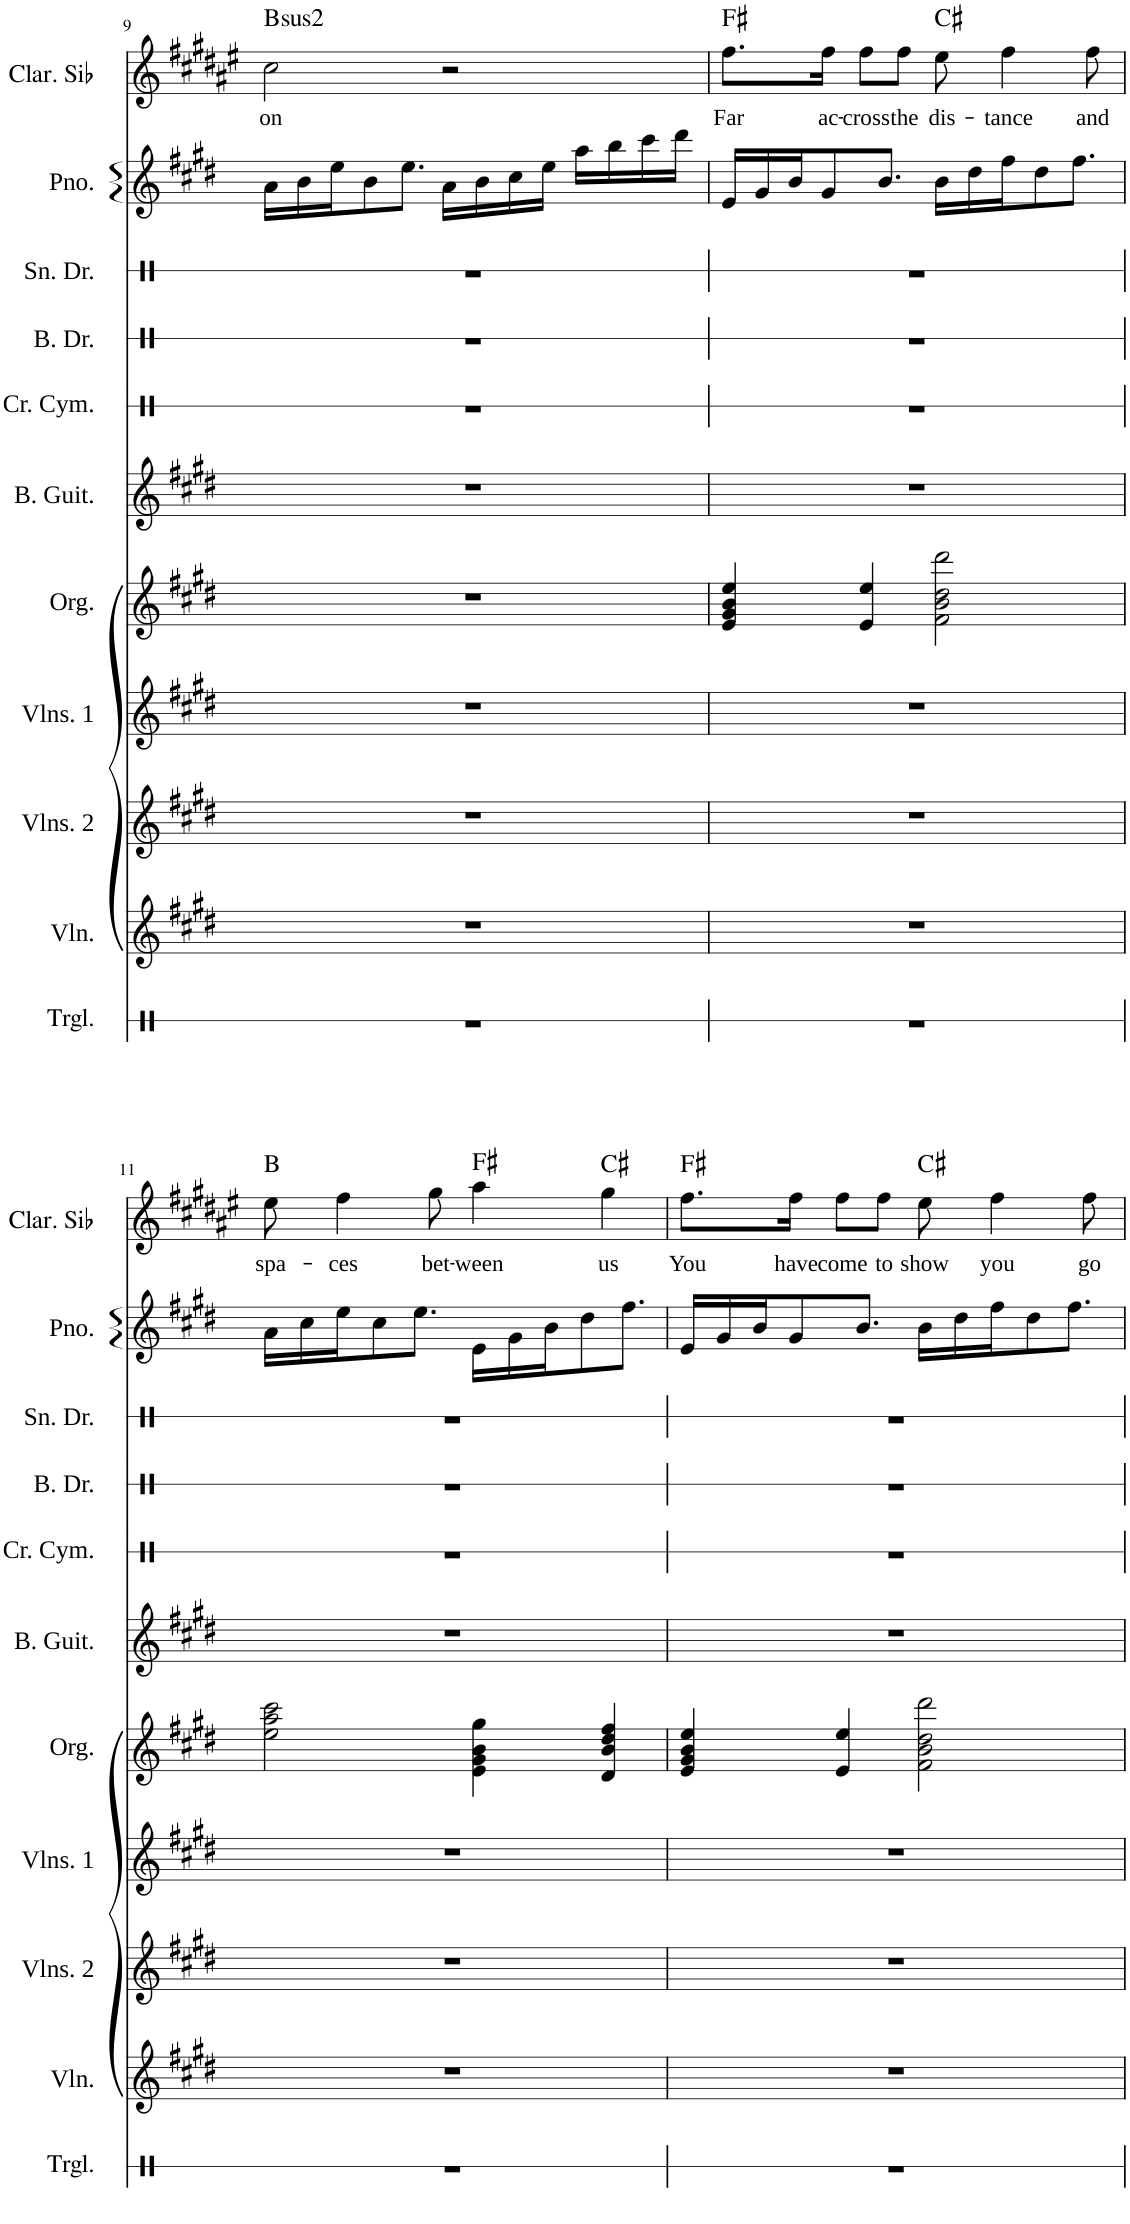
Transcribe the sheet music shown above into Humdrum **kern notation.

**kern	**kern	**kern	**kern	**kern	**kern	**kern	**kern	**kern	**kern	**kern	**text	**harte
*part11	*part10	*part9	*part8	*part7	*part6	*part5	*part4	*part3	*part2	*part1	*part1	*part1
*staff11	*staff10	*staff9	*staff8	*staff7	*staff6	*staff5	*staff4	*staff3	*staff2	*staff1	*staff1	*
*I"Triangle	*I"Violin	*I"Violins 2	*I"Violins 1	*I"Organ	*I"Bass Guitar	*I"Crash Cymbal	*I"Bass Drum	*I"Snare Drum	*I"Piano	*I"Clarinette en Sib	*	*
*I'Trgl.	*I'Vln.	*I'Vlns. 2	*I'Vlns. 1	*I'Org.	*I'B. Guit.	*I'Cr. Cym.	*I'B. Dr.	*I'Sn. Dr.	*I'Pno.	*I'Clar. Sib	*	*
!!LO:PB:g=z
*clefX	*clefG2	*clefG2	*clefG2	*clefG2	*clefG2	*clefX	*clefX	*clefX	*clefG2	*clefG2	*	*
*	*	*	*	*	*	*	*	*	*	*Trd1c2	*	*
*k[f#c#g#d#]	*k[f#c#g#d#]	*k[f#c#g#d#]	*k[f#c#g#d#]	*k[f#c#g#d#]	*k[f#c#g#d#]	*k[f#c#g#d#]	*k[f#c#g#d#]	*k[f#c#g#d#]	*k[f#c#g#d#]	*k[f#c#g#d#a#e#]	*	*
*M4/4	*M4/4	*M4/4	*M4/4	*M4/4	*M4/4	*M4/4	*M4/4	*M4/4	*M4/4	*M4/4	*	*
=9	=9	=9	=9	=9	=9	=9	=9	=9	=9	=9	=9	=9
!	!	!	!	!	!	!	!	!	!	!	!LO:LY:b	!LO:H:kt=2
1r	1r	1r	1r	1r	1r	1r	1r	1r	16a\LL	2cc#\	on	B:(1,2,5)
.	.	.	.	.	.	.	.	.	16b\	.	.	.
.	.	.	.	.	.	.	.	.	16ee\J	.	.	.
.	.	.	.	.	.	.	.	.	8b\	.	.	.
.	.	.	.	.	.	.	.	.	8.ee\J	.	.	.
.	.	.	.	.	.	.	.	.	16a\LL	2r	.	.
.	.	.	.	.	.	.	.	.	16b\	.	.	.
.	.	.	.	.	.	.	.	.	16cc#\	.	.	.
.	.	.	.	.	.	.	.	.	16ee\JJ	.	.	.
.	.	.	.	.	.	.	.	.	16aa\LL	.	.	.
.	.	.	.	.	.	.	.	.	16bb\	.	.	.
.	.	.	.	.	.	.	.	.	16ccc#\	.	.	.
.	.	.	.	.	.	.	.	.	16ddd#\JJ	.	.	.
=10	=10	=10	=10	=10	=10	=10	=10	=10	=10	=10	=10	=10
!	!	!	!	!	!	!	!	!	!	!	!LO:LY:b	!
1r	1r	1r	1r	4e/ 4g#/ 4b/ 4ee/	1r	1r	1r	1r	16e/LL	8.ff#\L	Far	F#:maj
.	.	.	.	.	.	.	.	.	16g#/	.	.	.
.	.	.	.	.	.	.	.	.	16b/J	.	.	.
!	!	!	!	!	!	!	!	!	!	!	!LO:LY:b	!
.	.	.	.	.	.	.	.	.	8g#/	16ff#\Jk	ac-	.
!	!	!	!	!	!	!	!	!	!	!	!LO:LY:b	!
.	.	.	.	4e/ 4ee/	.	.	.	.	.	8ff#\L	-cross	.
.	.	.	.	.	.	.	.	.	8.b/J	.	.	.
!	!	!	!	!	!	!	!	!	!	!	!LO:LY:b	!
.	.	.	.	.	.	.	.	.	.	8ff#\J	the	.
!	!	!	!	!	!	!	!	!	!	!	!LO:LY:b	!
.	.	.	.	2f#\ 2b\ 2dd#\ 2ddd#\	.	.	.	.	16b\LL	8ee#\	dis-	C#:maj
.	.	.	.	.	.	.	.	.	16dd#\	.	.	.
!	!	!	!	!	!	!	!	!	!	!	!LO:LY:b	!
.	.	.	.	.	.	.	.	.	16ff#\J	4ff#\	-tance	.
.	.	.	.	.	.	.	.	.	8dd#\	.	.	.
.	.	.	.	.	.	.	.	.	8.ff#\J	.	.	.
!	!	!	!	!	!	!	!	!	!	!	!LO:LY:b	!
.	.	.	.	.	.	.	.	.	.	8ff#\	and	.
!!LO:LB:g=z
=11	=11	=11	=11	=11	=11	=11	=11	=11	=11	=11	=11	=11
!	!	!	!	!	!	!	!	!	!	!	!LO:LY:b	!
1r	1r	1r	1r	2ee\ 2aa\ 2ccc#\	1r	1r	1r	1r	16a\LL	8ee#\	spa-	B:maj
.	.	.	.	.	.	.	.	.	16cc#\	.	.	.
!	!	!	!	!	!	!	!	!	!	!	!LO:LY:b	!
.	.	.	.	.	.	.	.	.	16ee\J	4ff#\	-ces	.
.	.	.	.	.	.	.	.	.	8cc#\	.	.	.
.	.	.	.	.	.	.	.	.	8.ee\J	.	.	.
!	!	!	!	!	!	!	!	!	!	!	!LO:LY:b	!
.	.	.	.	.	.	.	.	.	.	8gg#\	bet-	.
!	!	!	!	!	!	!	!	!	!	!	!LO:LY:b	!
.	.	.	.	4e\ 4g#\ 4b\ 4gg#\	.	.	.	.	16e\LL	4aa#\	-ween	F#:maj
.	.	.	.	.	.	.	.	.	16g#\	.	.	.
.	.	.	.	.	.	.	.	.	16b\J	.	.	.
.	.	.	.	.	.	.	.	.	8dd#\	.	.	.
!	!	!	!	!	!	!	!	!	!	!	!LO:LY:b	!
.	.	.	.	4d#/ 4b/ 4dd#/ 4ff#/	.	.	.	.	.	4gg#\	us	C#:maj
.	.	.	.	.	.	.	.	.	8.ff#\J	.	.	.
=12	=12	=12	=12	=12	=12	=12	=12	=12	=12	=12	=12	=12
!	!	!	!	!	!	!	!	!	!	!	!LO:LY:b	!
1r	1r	1r	1r	4e/ 4g#/ 4b/ 4ee/	1r	1r	1r	1r	16e/LL	8.ff#\L	You	F#:maj
.	.	.	.	.	.	.	.	.	16g#/	.	.	.
.	.	.	.	.	.	.	.	.	16b/J	.	.	.
!	!	!	!	!	!	!	!	!	!	!	!LO:LY:b	!
.	.	.	.	.	.	.	.	.	8g#/	16ff#\Jk	have	.
!	!	!	!	!	!	!	!	!	!	!	!LO:LY:b	!
.	.	.	.	4e/ 4ee/	.	.	.	.	.	8ff#\L	come	.
.	.	.	.	.	.	.	.	.	8.b/J	.	.	.
!	!	!	!	!	!	!	!	!	!	!	!LO:LY:b	!
.	.	.	.	.	.	.	.	.	.	8ff#\J	to	.
!	!	!	!	!	!	!	!	!	!	!	!LO:LY:b	!
.	.	.	.	2f#\ 2b\ 2dd#\ 2ddd#\	.	.	.	.	16b\LL	8ee#\	show	C#:maj
.	.	.	.	.	.	.	.	.	16dd#\	.	.	.
!	!	!	!	!	!	!	!	!	!	!	!LO:LY:b	!
.	.	.	.	.	.	.	.	.	16ff#\J	4ff#\	you	.
.	.	.	.	.	.	.	.	.	8dd#\	.	.	.
.	.	.	.	.	.	.	.	.	8.ff#\J	.	.	.
!	!	!	!	!	!	!	!	!	!	!	!LO:LY:b	!
.	.	.	.	.	.	.	.	.	.	8ff#\	go	.
=	=	=	=	=	=	=	=	=	=	=	=	=
*-	*-	*-	*-	*-	*-	*-	*-	*-	*-	*-	*-	*-
